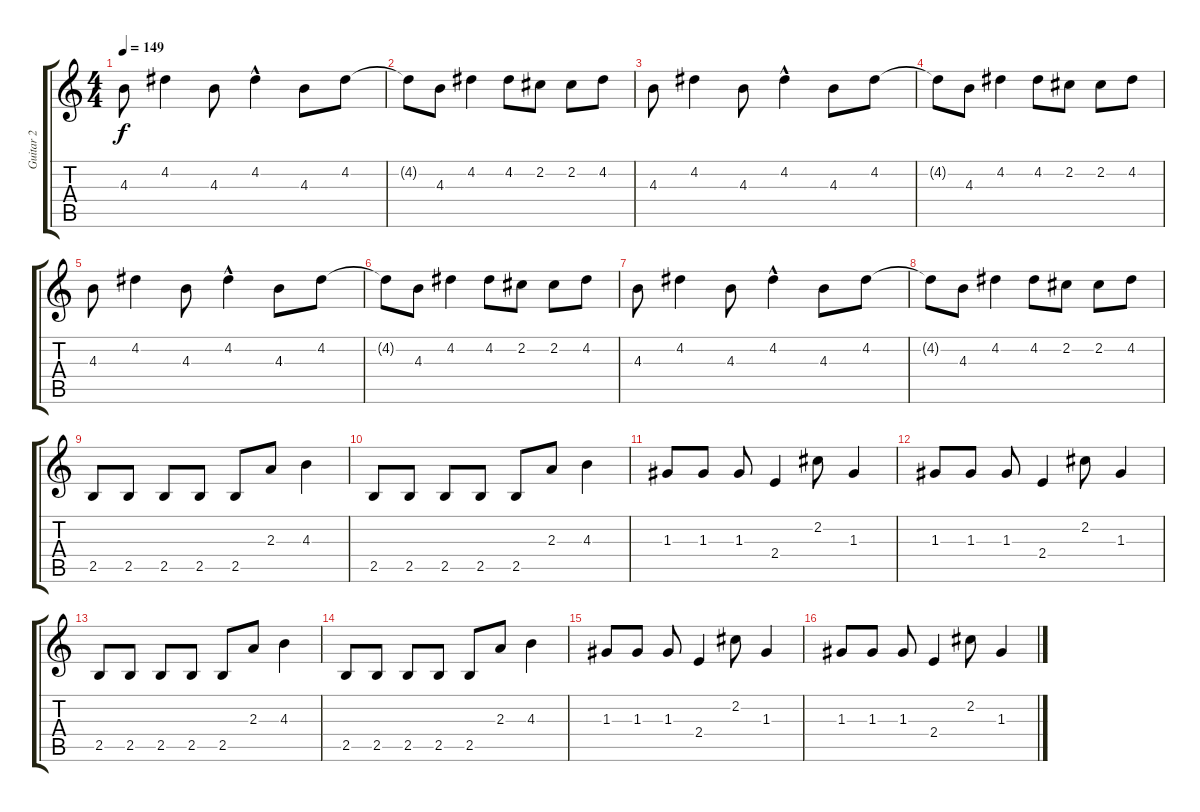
\track ("Guitar 2" "Guitar 2") {instrument electricguitarclean}
\staff {score tabs}
\tuning (E4 B3 G3 D3 A2 E2) {hide}
\ts (4 4)
\tempo 149
\clef g2
\ks c
4.3.8{dy f} 4.2.4 4.3.8 4.2{hac}.4 4.3.8 4.2.8 |
4.2{t}.8 4.3.8 4.2.4 4.2.8 2.2.8 2.2.8 4.2.8 |
4.3.8 4.2.4 4.3.8 4.2{hac}.4 4.3.8 4.2.8 |
4.2{t}.8 4.3.8 4.2.4 4.2.8 2.2.8 2.2.8 4.2.8 |
4.3.8 4.2.4 4.3.8 4.2{hac}.4 4.3.8 4.2.8 |
4.2{t}.8 4.3.8 4.2.4 4.2.8 2.2.8 2.2.8 4.2.8 |
4.3.8 4.2.4 4.3.8 4.2{hac}.4 4.3.8 4.2.8 |
4.2{t}.8 4.3.8 4.2.4 4.2.8 2.2.8 2.2.8 4.2.8 |
2.5.8 2.5.8 2.5.8 2.5.8 2.5.8 2.3.8 4.3.4 |
2.5.8 2.5.8 2.5.8 2.5.8 2.5.8 2.3.8 4.3.4 |
1.3.8 1.3.8 1.3.8 2.4.4 2.2.8 1.3.4 |
1.3.8 1.3.8 1.3.8 2.4.4 2.2.8 1.3.4 |
2.5.8 2.5.8 2.5.8 2.5.8 2.5.8 2.3.8 4.3.4 |
2.5.8 2.5.8 2.5.8 2.5.8 2.5.8 2.3.8 4.3.4 |
1.3.8 1.3.8 1.3.8 2.4.4 2.2.8 1.3.4 |
1.3.8 1.3.8 1.3.8 2.4.4 2.2.8 1.3.4
